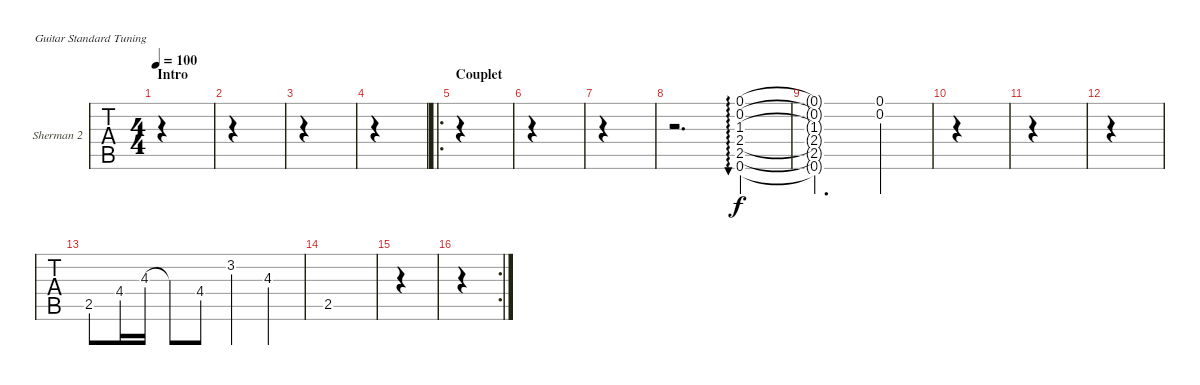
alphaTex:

\bracketExtendMode groupsimilarinstruments
\firstSystemTrackNameOrientation horizontal
\otherSystemsTrackNameOrientation horizontal
\track ("Sherman 2" "Sherman 2") {instrument electricguitarclean}
\staff {tabs}
\tuning (E4 B3 G3 D3 A2 E2)
\ts (4 4)
\section ("" "Intro")
\tempo 100
\clef g2
\ks c
|
|
|
|
\ro
\section ("" "Couplet")
|
|
|
r.2{d} (0.6 2.5 2.4 1.3 0.2 0.1).4{au 0} |
(0.6{t} 2.5{t} 2.4{t} 1.3{t} 0.2{t} 0.1{t}).2{d} (0.1 0.2).4 |
|
|
|
2.5.8 4.4.16 4.3.16 4.3{t}.8 4.4.8 3.2.4 4.3.4 |
2.5.1 |
|
\rc 2
